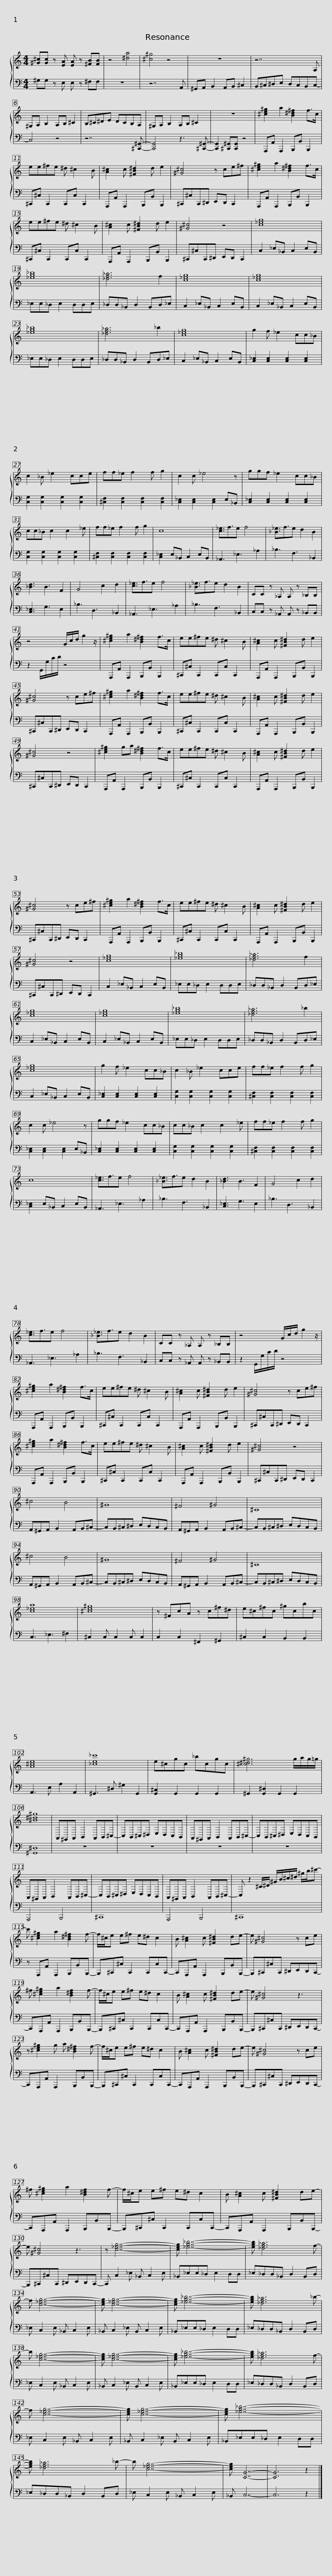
X:1
%%score { 1 | 2 }
L:1/8
M:4/4
I:linebreak $
K:C
V:1 treble
V:2 bass
V:1
 [^G^c][Gc] z [EA] [EA] z [^FB][FB] | z4 [^da]4 | [^c^g]4 z4 | z8 | z7 A, |$ %5
 ^G,A, B,2 A,B, ^C2 | B,^C^DE DCB,A, | ^G,A, B,2 A,B, ^C2 | z8 |$ [^ce^g]2 a2 [B^d^f]2 f>c | %10
 ee^fe ^d ^c2 B | [A^c]2 c [^FB^d]2 d e2 | [^G^c]4 z ce^f |$ [^ce^g]2 a2 [B^d^f]2 f>c | ee^fe ^d ^c2 B | %15
 [A^c]2 c [^FB^d]2 d e2 | [^G^c]4 z4 |$ [c_eg]8 | [_eg_b]8 | [_df_a]6 f2 | %20
 [c_eg]8 | [c_eg]8 |$ [_eg_b]8 | [_df_a]6 _b2 | [c_eg]8 | %25
 g2 f _e2 cc_B | c2 _B _e2 cce |$ ff_e f2 f g2 | c2 c _e4 z | ggf _e2 cc_B | %30
 cc_B c2 c2 _e | ff_e f2 f g2 |$ c8 | [c_e]3/2f3/2e f4 | [_B_e]3/2f3/2e d2 B2 | %35
 [_Bd]3 B3 F2 | G4 c2 d2 | [c_e]3/2f3/2e f4 |$ [_B_e]3/2f3/2e d2 B2 | CC z _A, A, z _B,B, | %40
 z4 G/c/d/ g2 z/ | [^ce^g]2 a2 [B^d^f]2 f>c |$ ee^fe ^d ^c2 B | [A^c]2 c [^FB^d]2 d e2 | [^G^c]4 z ce^f | %45
 [^ce^g]2 a2 [B^d^f]2 f>c |$ ee^fe ^d ^c2 B | [A^c]2 c [^FB^d]2 d e2 | [^G^c]4 z4 | [^ce^g]2 ga [B^d^f]2 f>c |$ %50
 ee^fe ^d ^c2 B | [A^c]2 c [^FB^d]2 d e2 | [^G^c]4 z ce^f | [^ce^g]2 a2 [B^d^f]2 f>c |$ ee^fe ^d ^c2 B | %55
 [A^c]2 c [^FB^d]2 d e2 | [^G^c]4 z4 | [c_eg]8 |$ [_eg_b]8 | [_df_a]6 f2 | %60
 [c_eg]8 | [c_eg]8 | [_eg_b]8 |$ [_df_a]6 _b2 | [c_eg]8 | %65
 g2 f _e2 cc_B | c2 _B _e2 cce | ff_e f2 f g2 |$ c2 c _e4 z | ggf _e2 cc_B | %70
 cc_B c2 c2 _e | ff_e f2 f g2 | c8 |$ [c_e]3/2f3/2e f4 | [_B_e]3/2f3/2e d2 B2 | %75
 [_Bd]3 B3 F2 | G4 c2 d2 | [c_e]3/2f3/2e f4 | [_B_e]3/2f3/2e d2 B2 |$ CC z _A, A, z _B,B, | %80
 z4 G/c/d/ g2 z/ | [^ce^g]2 a2 [B^d^f]2 f>c | ee^fe ^d ^c2 B |$ [A^c]2 c [^FB^d]2 d e2 | [^G^c]4 z ce^f | %85
 [^ce^g]2 a2 [B^d^f]2 f>c | ee^fe ^d ^c2 B |$ [A^c]2 c [^FB^d]2 d e2 | [^G^c]4 z4 | ^c4 B4 | %90
 ^G8 |$ ^F4 ^G4 | ^C8 | ^c4 B4 | ^G8 |$ %95
 ^F4 ^G4 | ^C8 | [c_ea]8 | [^ce^g]8 |$ z ^FcA z c^f^d | %100
 e^c^fc ^gcbc | [A^ce]8 | [_ce_c']8 | e^cgc _bcgc |$ [^c^d^g]6 g/a/g/=g/ | %105
 [^B^d^g]8 | A,,^G,,A,, B,,2 A,,B,,^C,- | C,B,,^C,^D, E,D,C,B,, |$ A,,^G,,A,, B,,2 A,,B,,^C,- | C,B,,^C,^D, E,D,C,B,, | %110
 A,,^G,,A,, B,,2 A,,B,,^C,- |$ C,B,,^C,^D, E,D,C,B,, | A,,^G,,A,, B,,2 A,,B,,^C,- | C, z2 ^C/^D/ ^G/B/^c/^d/ ^g/b/^c'- |$ c' [^ce^g]2 a2 [B^d^f]2 f- | %115
 f/^c/e e^f e^d c2 | B [A^c]2 c [^FB^d]2 de- |$ e [^G^c]4 z ce | ^f [^ce^g]2 a2 [B^df]2 f- | f/^c/e e^f e^d c2 |$ %120
 B [A^c]2 c [^FB^d]2 de- | e [^G^c]4 z3 | z [^ce^g]2 g a [B^d^f]2 f- |$ f/^c/e e^f e^d c2 | B [A^c]2 c [^FB^d]2 de- | %125
 e [^G^c]4 z ce |$ ^f [^ce^g]2 a2 [B^df]2 f- | f/^c/e e^f e^d c2 | B [A^c]2 c [^FB^d]2 de- |$ e [^G^c]4 z3 | %130
 z [c_eg]7- | [ceg] [_eg_b]7- | [egb] [_df_a]6 f- |$ f [c_eg]7- | [ceg] [c_eg]7- | %135
 [ceg] [_eg_b]7- | [egb] [_df_a]6 _b- |$ b [c_eg]7- | [ceg] [c_eg]7- | [ceg] [_eg_b]7- | %140
 [egb] [_df_a]6 f- |$ f [c_eg]7- | [ceg] [c_eg]7- | [ceg] [_eg_b]7- | [egb] [_df_a]6 _b- |$ %145
 b [c_eg]7- | [ceg] [CG]7- | [CG]6 z2 |] %148
V:2
 ^G,G, z E, E, z ^F,F, | z8 | z7 A,, | ^G,,A,, B,,2 A,,B,, ^C,2 | B,,^C,^D,E, D,C,B,,C,- |$ %5
 C,4 z4 | z7 [^C,,^G,,]- | [C,,G,,]4 z3 [^C,,^G,,]- | [C,,G,,]2 [^C,,^G,,][C,,G,,] z4 |$ A,,,A,, A,,,2 B,,,B,, B,,,2 | %10
 ^C,,^C, C,,2 C,,C, C,,2 | A,,,A,, A,,,2 B,,,B,, B,,,2 | ^C,,^C,C,,^D,, E,,D,, C,,2 |$ A,,,A,, A,,,2 B,,,B,, B,,,2 | ^C,,^C, C,,2 C,,C, C,,2 | %15
 A,,,A,, A,,,2 B,,,B,, B,,,2 | ^C,,^C,C,,^D,, E,,D,, C,,2 |$ C,2 _E,_B,, C,2 E,B,, | _E,E,_D, E,2 D,D,E, | _D,D,_B,, D,2 B,,D,_E, | %20
 C,2 _E,_B,, C,2 E,B,, | C,2 _E,_B,, C,2 E,B,, |$ _E,E,_D, E,2 D,D,E, | _D,D,_B,, D,2 B,,D,_E, | C,2 _E,_B,, C,2 E,B,, | %25
 [C,_E,]2 [C,E,]2 [C,E,]2 [C,E,]2 | [C,G,]2 [C,G,]2 [C,G,]2 [C,G,]2 |$ [^C,F,]2 [C,F,]2 [C,F,]2 [C,F,]2 | [C,_E,]2 [C,E,]2 [C,E,]2 E,_B,, | [C,_E,]2 [C,E,]2 [C,E,]2 [C,E,]2 | %30
 [C,G,]2 [C,G,]2 [C,G,]2 [C,G,]2 | [^C,F,]2 [C,F,]2 [C,F,]2 [C,F,]2 |$ [C,_E,]2 E,_B,, C,2 E,B,, | _A,,3 _E,3 _A,2 | _B,3 F,3 _B,,2 | %35
 [C,_E,]3 G,3 E,2 | _B,3 D,3 _B,,2 | _A,,3 _E,3 _A,2 |$ _B,3 F,3 _B,,2 | C,C, z _A,, A,, z _B,,B,, | %40
 z2 G,,/G,/C/D/ z4 | A,,,A,, A,,,2 B,,,B,, B,,,2 |$ ^C,,^C, C,,2 C,,C, C,,2 | A,,,A,, A,,,2 B,,,B,, B,,,2 | ^C,,^C,C,,^D,, E,,D,, C,,2 | %45
 A,,,A,, A,,,2 B,,,B,, B,,,2 |$ ^C,,^C, C,,2 C,,C, C,,2 | A,,,A,, A,,,2 B,,,B,, B,,,2 | ^C,,^C,C,,^D,, E,,D,, C,,2 | A,,,A,, A,,,2 B,,,B,, B,,,2 |$ %50
 ^C,,^C, C,,2 C,,C, C,,2 | A,,,A,, A,,,2 B,,,B,, B,,,2 | ^C,,^C,C,,^D,, E,,D,, C,,2 | A,,,A,, A,,,2 B,,,B,, B,,,2 |$ ^C,,^C, C,,2 C,,C, C,,2 | %55
 A,,,A,, A,,,2 B,,,B,, B,,,2 | ^C,,^C,C,,^D,, E,,D,, C,,2 | C,2 _E,_B,, C,2 E,B,, |$ _E,E,_D, E,2 D,D,E, | _D,D,_B,, D,2 B,,D,_E, | %60
 C,2 _E,_B,, C,2 E,B,, | C,2 _E,_B,, C,2 E,B,, | _E,E,_D, E,2 D,D,E, |$ _D,D,_B,, D,2 B,,D,_E, | C,2 _E,_B,, C,2 E,B,, | %65
 [C,_E,]2 [C,E,]2 [C,E,]2 [C,E,]2 | [C,G,]2 [C,G,]2 [C,G,]2 [C,G,]2 | [^C,F,]2 [C,F,]2 [C,F,]2 [C,F,]2 |$ [C,_E,]2 [C,E,]2 [C,E,]2 E,_B,, | [C,_E,]2 [C,E,]2 [C,E,]2 [C,E,]2 | %70
 [C,G,]2 [C,G,]2 [C,G,]2 [C,G,]2 | [^C,F,]2 [C,F,]2 [C,F,]2 [C,F,]2 | [C,_E,]2 E,_B,, C,2 E,B,, |$ _A,,3 _E,3 _A,2 | _B,3 F,3 _B,,2 | %75
 [C,_E,]3 G,3 E,2 | _B,3 D,3 _B,,2 | _A,,3 _E,3 _A,2 | _B,3 F,3 _B,,2 |$ C,C, z _A,, A,, z _B,,B,, | %80
 z2 G,,/G,/C/D/ z4 | A,,,A,, A,,,2 B,,,B,, B,,,2 | ^C,,^C, C,,2 C,,C, C,,2 |$ A,,,A,, A,,,2 B,,,B,, B,,,2 | ^C,,^C,C,,^D,, E,,D,, C,,2 | %85
 A,,,A,, A,,,2 B,,,B,, B,,,2 | ^C,,^C, C,,2 C,,C, C,,2 |$ A,,,A,, A,,,2 B,,,B,, B,,,2 | ^C,,^C,C,,^D,, E,,D,, C,,2 | A,,^G,,A,, B,,2 A,,B,,^C,- | %90
 C,B,,^C,^D, E,D,C,B,, |$ A,,^G,,A,, B,,2 A,,B,,^C,- | C,B,,^C,^D, E,D,C,B,, | A,,^G,,A,, B,,2 A,,B,,^C,- | C,B,,^C,^D, E,D,C,B,, |$ %95
 A,,^G,,A,, B,,2 A,,B,,^C,- | C,B,,^C,^D, E,D,C,B,, | C,3 _E,3 ^F,2 | ^C,2 C, C,2 C, C,2 |$ C,2 C,2 ^F,,2 ^G,,2 | %100
 ^C,2 C,2 B,,2 B,,2 | A,,3 E, A,2 A,,2 | ^G,,3 ^D, ^G,2 G,,2 | [G,,^C,]2 G,,2 G,,2 G,,2 |$ ^G,,2 [G,,^D,]2 G,,2 G,,2 | %105
 [^G,,^D,]8 | z8 | z8 |$ z8 | z8 | %110
 A,,,4 B,,,4 |$ ^C,,8 | A,,,4 B,,,4 | ^C,,8 |$ z A,,,A,, A,,,2 B,,,B,,B,,,- | %115
 B,,,^C,,^C, C,,2 C,,C,C,,- | C,,A,,,A,, A,,,2 B,,,B,,B,,,- |$ B,,,^C,,^C,C,, ^D,,E,,D,,C,,- | C,,A,,,A,, A,,,2 B,,,B,,B,,,- | B,,,^C,,^C, C,,2 C,,C,C,,- |$ %120
 C,,A,,,A,, A,,,2 B,,,B,,B,,,- | B,,,^C,,^C,C,, ^D,,E,,D,,C,,- | C,,A,,,A,, A,,,2 B,,,B,,B,,,- |$ B,,,^C,,^C, C,,2 C,,C,C,,- | C,,A,,,A,, A,,,2 B,,,B,,B,,,- | %125
 B,,,^C,,^C,C,, ^D,,E,,D,,C,,- |$ C,,A,,,A,, A,,,2 B,,,B,,B,,,- | B,,,^C,,^C, C,,2 C,,C,C,,- | C,,A,,,A,, A,,,2 B,,,B,,B,,,- |$ B,,,^C,,^C,C,, ^D,,E,,D,,C,,- | %130
 C,, C,2 _E, _B,, C,2 E, | _B,,_E,E,_D, E,2 D,D, | _E,_D,D,_B,, D,2 B,,D, |$ _E, C,2 E, _B,, C,2 E, | _B,, C,2 _E, B,, C,2 E, | %135
 _B,,_E,E,_D, E,2 D,D, | _E,_D,D,_B,, D,2 B,,D, |$ _E, C,2 E, _B,, C,2 E, | _B,, C,2 _E, B,, C,2 E, | _B,,_E,E,_D, E,2 D,D, | %140
 _E,_D,D,_B,, D,2 B,,D, |$ _E, C,2 E, _B,, C,2 E, | _B,, C,2 _E, B,, C,2 E, | _B,,_E,E,_D, E,2 D,D, | _E,_D,D,_B,, D,2 B,,D, |$ %145
 _E, C,2 E, _B,, C,2 E, | _B,, C,7- | C,6 z2 |] %148
